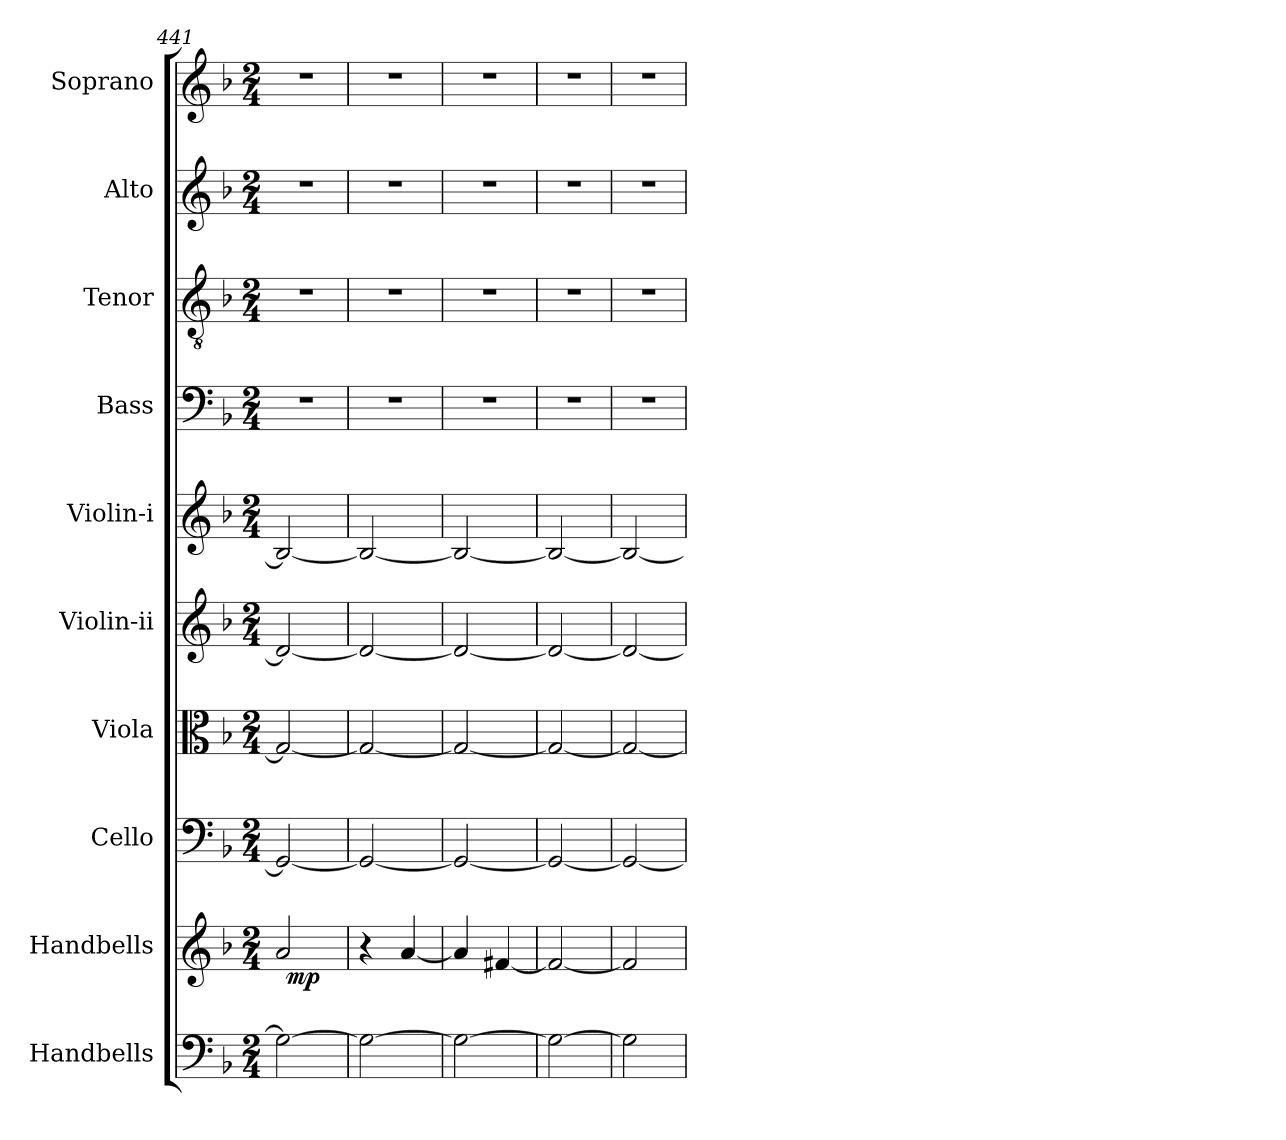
**kern	**kern	**dynam	**kern	**kern	**kern	**kern	**kern	**kern	**kern	**kern
*part10	*part9	*part9	*part8	*part7	*part6	*part5	*part4	*part3	*part2	*part1
*staff10	*staff9	*staff9	*staff8	*staff7	*staff6	*staff5	*staff4	*staff3	*staff2	*staff1
*I"Handbells	*I"Handbells	*	*I"Cello	*I"Viola	*I"Violin-ii	*I"Violin-i	*I"Bass	*I"Tenor	*I"Alto	*I"Soprano
*	*	*	*	*I'Vla.	*I'Vln.-ii	*I'Vln.-i	*I'B	*I'T	*I'A	*I'S
*clefF4	*clefG2	*	*clefF4	*clefC3	*clefG2	*clefG2	*clefF4	*clefGv2	*clefG2	*clefG2
*k[b-]	*k[b-]	*	*k[b-]	*k[b-]	*k[b-]	*k[b-]	*k[b-]	*k[b-]	*k[b-]	*k[b-]
*F:	*F:	*	*F:	*F:	*F:	*F:	*F:	*F:	*F:	*F:
*M2/4	*M2/4	*	*M2/4	*M2/4	*M2/4	*M2/4	*M2/4	*M2/4	*M2/4	*M2/4
=441	=441	=441	=441	=441	=441	=441	=441	=441	=441	=441
!	!	!	!	!	!	!	!LO:N:vis=1	!LO:N:vis=1	!LO:N:vis=1	!LO:N:vis=1
*	*^	*	*	*	*	*	*	*	*	*
2G\_	2a/	32ryy	.	2GG/_	2G/_	2d/_	2B/_	2r	2r	2r	2r
!	!	!	!LO:DY:b	!	!	!	!	!	!	!	!
.	.	4...ryy	mp	.	.	.	.	.	.	.	.
=442	=442	=442	=442	=442	=442	=442	=442	=442	=442	=442	=442
!	!	!	!	!	!	!	!	!LO:N:vis=1	!LO:N:vis=1	!LO:N:vis=1	!LO:N:vis=1
*	*v	*v	*	*	*	*	*	*	*	*	*
2G\_	4r	.	2GG/_	2G/_	2d/_	2B/_	2r	2r	2r	2r
.	[<4a/	.	.	.	.	.	.	.	.	.
=443	=443	=443	=443	=443	=443	=443	=443	=443	=443	=443
!	!	!	!	!	!	!	!LO:N:vis=1	!LO:N:vis=1	!LO:N:vis=1	!LO:N:vis=1
2G\_	4a/]	.	2GG/_	2G/_	2d/_	2B/_	2r	2r	2r	2r
.	[<4f#X/	.	.	.	.	.	.	.	.	.
=444	=444	=444	=444	=444	=444	=444	=444	=444	=444	=444
!	!	!	!	!	!	!	!LO:N:vis=1	!LO:N:vis=1	!LO:N:vis=1	!LO:N:vis=1
2G\_	2f#/_	.	2GG/_	2G/_	2d/_	2B/_	2r	2r	2r	2r
=445	=445	=445	=445	=445	=445	=445	=445	=445	=445	=445
!	!	!	!	!	!	!	!LO:N:vis=1	!LO:N:vis=1	!LO:N:vis=1	!LO:N:vis=1
2G\]	2f#/]	.	2GG/_	2G/_	2d/_	2B/_	2r	2r	2r	2r
=	=	=	=	=	=	=	=	=	=	=
*-	*-	*-	*-	*-	*-	*-	*-	*-	*-	*-
